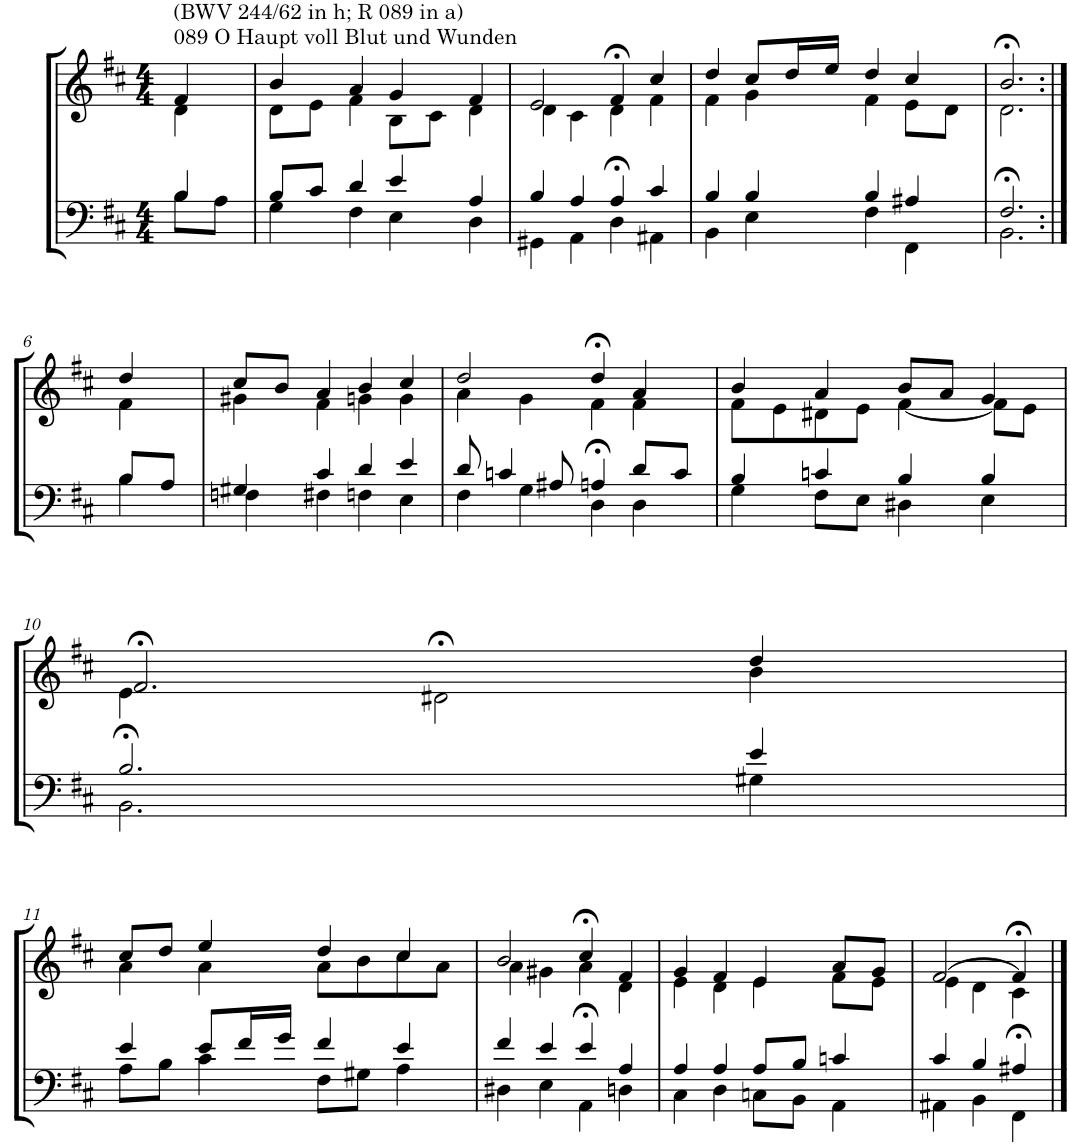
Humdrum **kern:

**kern	**kern
*part2	*part1
*staff2	*staff1
*I"Tenor/Baß	*I"Sopran/Alt
*clefF4	*clefG2
*k[f#c#]	*k[f#c#]
*M4/4	*M4/4
=1	=1
*^	*^
!	!	!LO:TX:a:t=089 O Haupt voll Blut und Wunden	!
!	!	!LO:TX:a:t=(BWV 244/62 in h; R 089 in a)	!
4B/	8B\L	4f#/	4d\
.	8A\J	.	.
=2	=2	=2	=2
8B/L	4G\	4b/	8d\L
8c#/J	.	.	8e\J
4d/	4F#\	4a/	4f#\
4e/	4E\	4g/	8B\L
.	.	.	8c#\J
4A/	4D\	4f#/	4d\
=3	=3	=3	=3
4B/	4GG#X\	2e/	4d\
4A/	4AA\	.	4c#\
4A/	4D>\	4f#>/	4d\
4c#/	4AA#X\	4cc#/	4f#\
=4	=4	=4	=4
4B/	4BB\	4dd/	4f#\
4B/	4E\	8cc#/L	4g\
.	.	16dd/L	.
.	.	16ee/JJ	.
4B/	4F#\	4dd/	4f#\
4A#X/	4FF#\	4cc#/	8e\L
.	.	.	8d\J
=5	=5	=5	=5
2.F#/	2.BB>\	2.b>/	2.d\
!!LO:LB:g=z	!!
=6:|!	=6:|!	=6:|!	=6:|!
8B/L	4B\	4dd/	4f#\
8A/J	.	.	.
=7	=7	=7	=7
4G#X/	4Fn\	8cc#/L	4g#X\
.	.	8b/J	.
4c#/	4F#X\	4a/	4f#\
4d/	4Fn\	4b/	4gn\
4e/	4E\	4cc#/	4g\
=8	=8	=8	=8
8d/	4F#\	2dd/	4a\
4cn/	.	.	.
.	4G\	.	4g\
8A#X/	.	.	.
4An/	4D>\	4dd>/	4f#\
8d/L	4D\	4a/	4f#\
8c/J	.	.	.
=9	=9	=9	=9
4B/	4G\	4b/	8f#\L
.	.	.	8e\
4cn/	8F#\L	4a/	8d#X\
.	8E\J	.	8e\J
4B/	4D#X\	8b/L	[4f#\
.	.	8a/J	.
4B/	4E\	4g/	8f#\L]
.	.	.	8e\J
!!LO:LB:g=z	!!
=10	=10	=10	=10
2.B/	2.BB>\	2.f#>/	4e\
.	.	.	2d#X>\
4e/	4G#X\	4dd/	4b\
!!LO:LB:g=z	!!
=11	=11	=11	=11
4e/	8A\L	8cc#/L	4a\
.	8B\J	8dd/J	.
8e/L	4c#\	4ee/	4a\
16f#/L	.	.	.
16g/JJ	.	.	.
4f#/	8F#\L	4dd/	8a\L
.	8G#X\J	.	8b\
4e/	4A\	4cc#/	8cc#\
.	.	.	8a\J
=12	=12	=12	=12
4f#/	4D#X\	2b/	4a\
4e/	4E\	.	4g#X\
4e/	4AA>\	4cc#>/	4a\
4A/	4Dn\	4f#/	4d\
=13	=13	=13	=13
4A/	4C#\	4g/	4e\
4A/	4D\	4f#/	4d\
8A/L	8Cn\L	4e/	4e\
8B/J	8BB\J	.	.
4cn/	4AA\	8a/L	8f#\L
.	.	8g/J	8e\J
=14	=14	=14	=14
4c#/	4AA#X\	[2f#/	4e\
4B/	4BB\	.	4d\
4A#X/	4FF#>\	4f#>/]	4c#\
*v	*v	*	*
*	*v	*v
==	==
*-	*-
